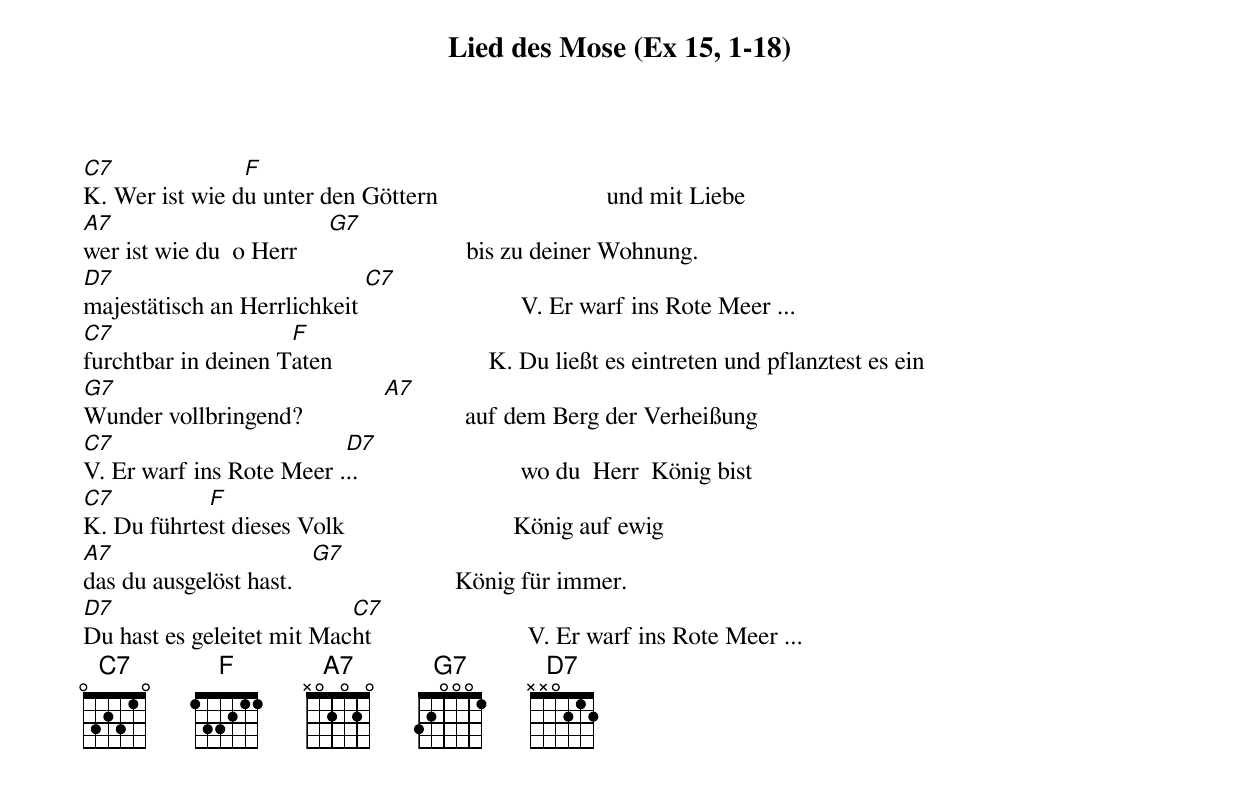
Lied des Mose (Ex 15, 1-18)

C7              F
K. Wer ist wie du unter den Göttern                           und mit Liebe
A7                         G7
wer ist wie du  o Herr                           bis zu deiner Wohnung.
D7                           C7
majestätisch an Herrlichkeit                          V. Er warf ins Rote Meer ...
C7                   F
furchtbar in deinen Taten                         K. Du ließt es eintreten und pflanztest es ein
G7                               A7
Wunder vollbringend?                          auf dem Berg der Verheißung
C7                        D7
V. Er warf ins Rote Meer ...                          wo du  Herr  König bist
C7          F
K. Du führtest dieses Volk                           König auf ewig
A7                       G7
das du ausgelöst hast.                          König für immer.
D7                         C7
Du hast es geleitet mit Macht                         V. Er warf ins Rote Meer ...
